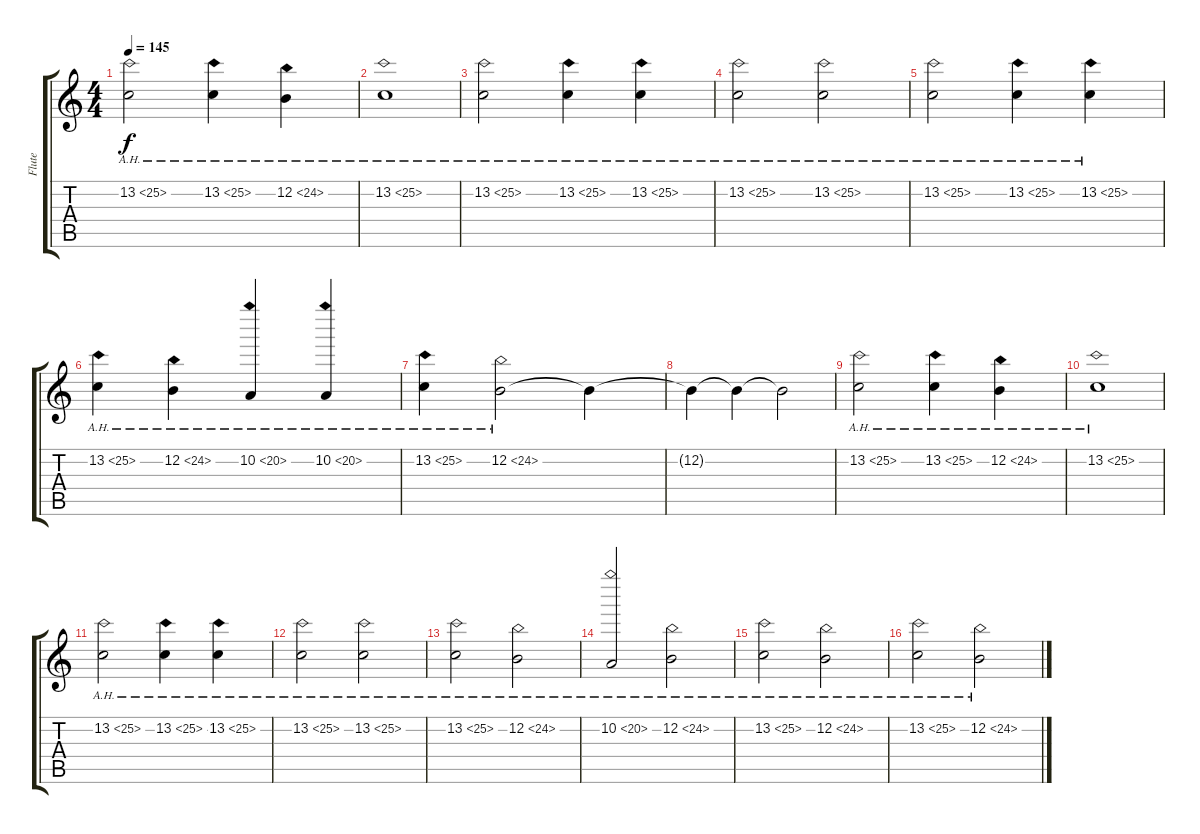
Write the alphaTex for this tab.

\track ("Flute" "Flute") {instrument flute}
\staff {score tabs}
\tuning (E4 B3 G3 D3 A2 E2) {hide}
\ts (4 4)
\tempo 145
\clef g2
\ks c
13.2{ah 12}.2{dy f instrument flute} 13.2{ah 12}.4 12.2{ah 12}.4 |
13.2{ah 12}.1 |
13.2{ah 12}.2 13.2{ah 12}.4 13.2{ah 12}.4 |
13.2{ah 12}.2 13.2{ah 12}.2 |
13.2{ah 12}.2 13.2{ah 12}.4 13.2{ah 12}.4 |
13.2{ah 12}.4 12.2{ah 12}.4 10.2{ah 10}.4 10.2{ah 10}.4 |
13.2{ah 12}.4 12.2{ah 12}.2 12.2{t}.4 |
12.2{t}.4 12.2{t}.4 12.2{t}.2 |
13.2{ah 12}.2 13.2{ah 12}.4 12.2{ah 12}.4 |
13.2{ah 12}.1 |
13.2{ah 12}.2 13.2{ah 12}.4 13.2{ah 12}.4 |
13.2{ah 12}.2 13.2{ah 12}.2 |
13.2{ah 12}.2 12.2{ah 12}.2 |
10.2{ah 10}.2 12.2{ah 12}.2 |
13.2{ah 12}.2 12.2{ah 12}.2 |
13.2{ah 12}.2 12.2{ah 12}.2
